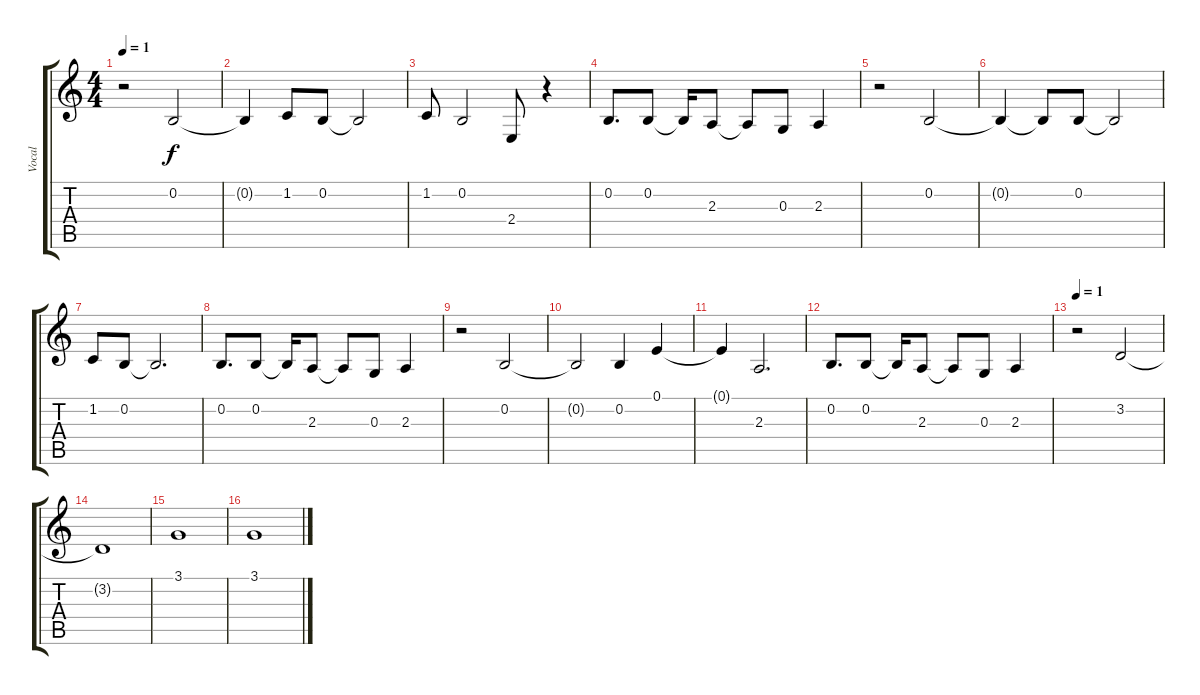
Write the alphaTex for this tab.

\track ("Vocal" "Vocal") {instrument lead6voice}
\staff {score tabs}
\tuning (E4 B3 G3 D3 A2 E2) {hide}
\ts (4 4)
\tempo 1
\clef g2
\ks c
r.2{dy f} 0.2.2 |
0.2{t}.4 1.2.8 0.2.8 0.2{t}.2 |
1.2.8 0.2.2 2.4.8 r.4 |
0.2.8{d} 0.2.8 0.2{t}.16 2.3.8 2.3{t}.8 0.3.8 2.3.4 |
r.2 0.2.2 |
0.2{t}.4 0.2{t}.8 0.2.8 0.2{t}.2 |
1.2.8 0.2.8 0.2{t}.2{d} |
0.2.8{d} 0.2.8 0.2{t}.16 2.3.8 2.3{t}.8 0.3.8 2.3.4 |
r.2 0.2.2 |
0.2{t}.2 0.2.4 0.1.4 |
0.1{t}.4 2.3.2{d} |
0.2.8{d} 0.2.8 0.2{t}.16 2.3.8 2.3{t}.8 0.3.8 2.3.4 |
\tempo 1
r.2 3.2.2 |
3.2{t}.1 |
3.1.1 |
3.1.1
